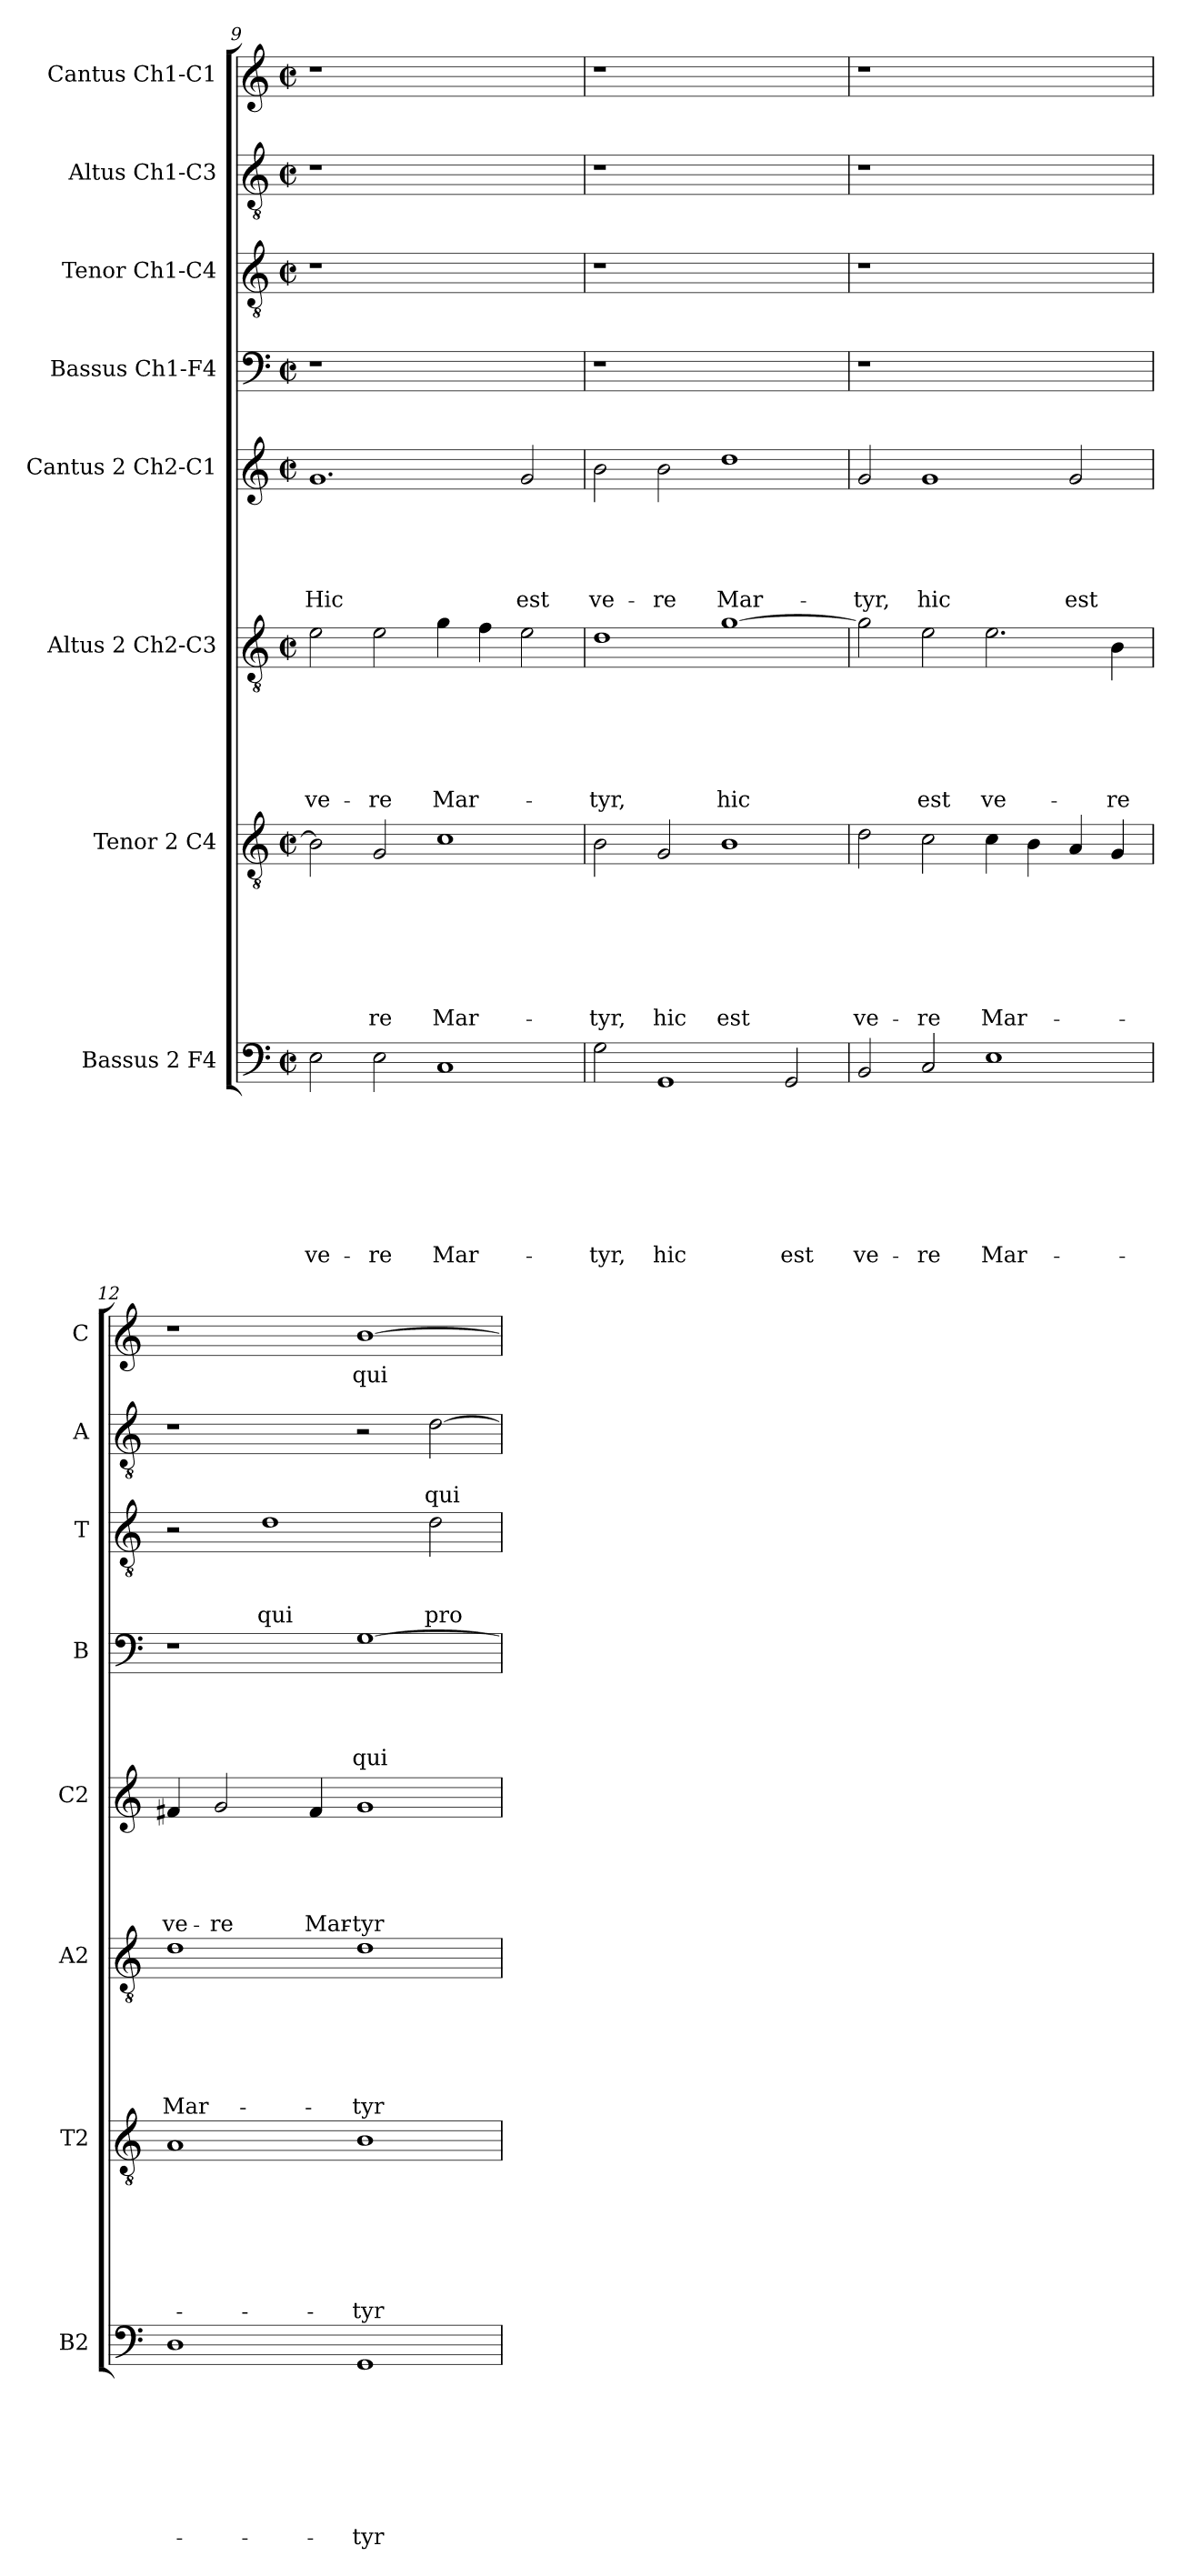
**kern	**text	**text	**text	**text	**text	**text	**text	**text	**kern	**text	**text	**text	**text	**text	**text	**text	**kern	**text	**text	**text	**text	**text	**text	**kern	**text	**text	**text	**text	**text	**kern	**text	**text	**text	**text	**kern	**text	**text	**text	**kern	**text	**text	**kern	**text
*part8	*part8	*part8	*part8	*part8	*part8	*part8	*part8	*part8	*part7	*part7	*part7	*part7	*part7	*part7	*part7	*part7	*part6	*part6	*part6	*part6	*part6	*part6	*part6	*part5	*part5	*part5	*part5	*part5	*part5	*part4	*part4	*part4	*part4	*part4	*part3	*part3	*part3	*part3	*part2	*part2	*part2	*part1	*part1
*staff8	*staff8	*staff8	*staff8	*staff8	*staff8	*staff8	*staff8	*staff8	*staff7	*staff7	*staff7	*staff7	*staff7	*staff7	*staff7	*staff7	*staff6	*staff6	*staff6	*staff6	*staff6	*staff6	*staff6	*staff5	*staff5	*staff5	*staff5	*staff5	*staff5	*staff4	*staff4	*staff4	*staff4	*staff4	*staff3	*staff3	*staff3	*staff3	*staff2	*staff2	*staff2	*staff1	*staff1
*I"Bassus 2 F4	*	*	*	*	*	*	*	*	*I"Tenor 2 C4	*	*	*	*	*	*	*	*I"Altus 2 Ch2-C3	*	*	*	*	*	*	*I"Cantus 2 Ch2-C1	*	*	*	*	*	*I"Bassus  Ch1-F4	*	*	*	*	*I"Tenor Ch1-C4	*	*	*	*I"Altus  Ch1-C3	*	*	*I"Cantus Ch1-C1	*
*I'B2	*	*	*	*	*	*	*	*	*I'T2	*	*	*	*	*	*	*	*I'A2	*	*	*	*	*	*	*I'C2	*	*	*	*	*	*I'B	*	*	*	*	*I'T	*	*	*	*I'A	*	*	*I'C	*
*clefF4	*	*	*	*	*	*	*	*	*clefGv2	*	*	*	*	*	*	*	*clefGv2	*	*	*	*	*	*	*clefG2	*	*	*	*	*	*clefF4	*	*	*	*	*clefGv2	*	*	*	*clefGv2	*	*	*clefG2	*
*k[]	*	*	*	*	*	*	*	*	*k[]	*	*	*	*	*	*	*	*k[]	*	*	*	*	*	*	*k[]	*	*	*	*	*	*k[]	*	*	*	*	*k[]	*	*	*	*k[]	*	*	*k[]	*
*C:	*	*	*	*	*	*	*	*	*C:	*	*	*	*	*	*	*	*C:	*	*	*	*	*	*	*C:	*	*	*	*	*	*C:	*	*	*	*	*C:	*	*	*	*C:	*	*	*C:	*
*M2/2	*	*	*	*	*	*	*	*	*M2/2	*	*	*	*	*	*	*	*M2/2	*	*	*	*	*	*	*M2/2	*	*	*	*	*	*M2/2	*	*	*	*	*M2/2	*	*	*	*M2/2	*	*	*M2/2	*
*met(c|)	*	*	*	*	*	*	*	*	*met(c|)	*	*	*	*	*	*	*	*met(c|)	*	*	*	*	*	*	*met(c|)	*	*	*	*	*	*met(c|)	*	*	*	*	*met(c|)	*	*	*	*met(c|)	*	*	*met(c|)	*
=9	=9	=9	=9	=9	=9	=9	=9	=9	=9	=9	=9	=9	=9	=9	=9	=9	=9	=9	=9	=9	=9	=9	=9	=9	=9	=9	=9	=9	=9	=9	=9	=9	=9	=9	=9	=9	=9	=9	=9	=9	=9	=9	=9
!	!	!	!	!	!	!	!	!LO:LY:b	!	!	!	!	!	!	!	!	!	!	!	!	!	!	!LO:LY:b	!	!	!	!	!	!LO:LY:b	!	!	!	!	!	!	!	!	!	!	!	!	!	!
2E\	.	.	.	.	.	.	.	ve-	2B\]	.	.	.	.	.	.	.	2e\	.	.	.	.	.	ve-	1.g	.	.	.	.	Hic	1r	.	.	.	.	1r	.	.	.	1r	.	.	1r	.
!	!	!	!	!	!	!	!	!LO:LY:b	!	!	!	!	!	!	!	!LO:LY:b	!	!	!	!	!	!	!LO:LY:b	!	!	!	!	!	!	!	!	!	!	!	!	!	!	!	!	!	!	!	!
2E\	.	.	.	.	.	.	.	-re	2G/	.	.	.	.	.	.	-re	2e\	.	.	.	.	.	-re	.	.	.	.	.	.	.	.	.	.	.	.	.	.	.	.	.	.	.	.
!	!	!	!	!	!	!	!	!LO:LY:b	!	!	!	!	!	!	!	!LO:LY:b	!	!	!	!	!	!	!LO:LY:b	!	!	!	!	!	!	!	!	!	!	!	!	!	!	!	!	!	!	!	!
1C	.	.	.	.	.	.	.	Mar-	1c	.	.	.	.	.	.	Mar-	4g\	.	.	.	.	.	Mar-	.	.	.	.	.	.	1ryy	.	.	.	.	1ryy	.	.	.	1ryy	.	.	1ryy	.
.	.	.	.	.	.	.	.	.	.	.	.	.	.	.	.	.	4f\	.	.	.	.	.	.	.	.	.	.	.	.	.	.	.	.	.	.	.	.	.	.	.	.	.	.
!	!	!	!	!	!	!	!	!	!	!	!	!	!	!	!	!	!	!	!	!	!	!	!	!	!	!	!	!	!LO:LY:b	!	!	!	!	!	!	!	!	!	!	!	!	!	!
.	.	.	.	.	.	.	.	.	.	.	.	.	.	.	.	.	2e\	.	.	.	.	.	.	2g/	.	.	.	.	est	.	.	.	.	.	.	.	.	.	.	.	.	.	.
=10	=10	=10	=10	=10	=10	=10	=10	=10	=10	=10	=10	=10	=10	=10	=10	=10	=10	=10	=10	=10	=10	=10	=10	=10	=10	=10	=10	=10	=10	=10	=10	=10	=10	=10	=10	=10	=10	=10	=10	=10	=10	=10	=10
!	!	!	!	!	!	!	!	!LO:LY:b	!	!	!	!	!	!	!	!LO:LY:b	!	!	!	!	!	!	!LO:LY:b	!	!	!	!	!	!LO:LY:b	!	!	!	!	!	!	!	!	!	!	!	!	!	!
2G\	.	.	.	.	.	.	.	-tyr,	2B\	.	.	.	.	.	.	-tyr,	1d	.	.	.	.	.	-tyr,	2b\	.	.	.	.	ve-	1r	.	.	.	.	1r	.	.	.	1r	.	.	1r	.
!	!	!	!	!	!	!	!	!LO:LY:b	!	!	!	!	!	!	!	!LO:LY:b	!	!	!	!	!	!	!	!	!	!	!	!	!LO:LY:b	!	!	!	!	!	!	!	!	!	!	!	!	!	!
1GG	.	.	.	.	.	.	.	hic	2G/	.	.	.	.	.	.	hic	.	.	.	.	.	.	.	2b\	.	.	.	.	-re	.	.	.	.	.	.	.	.	.	.	.	.	.	.
!	!	!	!	!	!	!	!	!	!	!	!	!	!	!	!	!LO:LY:b	!	!	!	!	!	!	!LO:LY:b	!	!	!	!	!	!LO:LY:b	!	!	!	!	!	!	!	!	!	!	!	!	!	!
.	.	.	.	.	.	.	.	.	1B	.	.	.	.	.	.	est	[1g	.	.	.	.	.	hic	1dd	.	.	.	.	Mar-	1ryy	.	.	.	.	1ryy	.	.	.	1ryy	.	.	1ryy	.
!	!	!	!	!	!	!	!	!LO:LY:b	!	!	!	!	!	!	!	!	!	!	!	!	!	!	!	!	!	!	!	!	!	!	!	!	!	!	!	!	!	!	!	!	!	!	!
2GG/	.	.	.	.	.	.	.	est	.	.	.	.	.	.	.	.	.	.	.	.	.	.	.	.	.	.	.	.	.	.	.	.	.	.	.	.	.	.	.	.	.	.	.
=11	=11	=11	=11	=11	=11	=11	=11	=11	=11	=11	=11	=11	=11	=11	=11	=11	=11	=11	=11	=11	=11	=11	=11	=11	=11	=11	=11	=11	=11	=11	=11	=11	=11	=11	=11	=11	=11	=11	=11	=11	=11	=11	=11
!	!	!	!	!	!	!	!	!LO:LY:b	!	!	!	!	!	!	!	!LO:LY:b	!	!	!	!	!	!	!	!	!	!	!	!	!LO:LY:b	!	!	!	!	!	!	!	!	!	!	!	!	!	!
2BB/	.	.	.	.	.	.	.	ve-	2d\	.	.	.	.	.	.	ve-	2g\]	.	.	.	.	.	.	2g/	.	.	.	.	-tyr,	1r	.	.	.	.	1r	.	.	.	1r	.	.	1r	.
!	!	!	!	!	!	!	!	!LO:LY:b	!	!	!	!	!	!	!	!LO:LY:b	!	!	!	!	!	!	!LO:LY:b	!	!	!	!	!	!LO:LY:b	!	!	!	!	!	!	!	!	!	!	!	!	!	!
2C/	.	.	.	.	.	.	.	-re	2c\	.	.	.	.	.	.	-re	2e\	.	.	.	.	.	est	1g	.	.	.	.	hic	.	.	.	.	.	.	.	.	.	.	.	.	.	.
!	!	!	!	!	!	!	!	!LO:LY:b	!	!	!	!	!	!	!	!LO:LY:b	!	!	!	!	!	!	!LO:LY:b	!	!	!	!	!	!	!	!	!	!	!	!	!	!	!	!	!	!	!	!
1E	.	.	.	.	.	.	.	Mar-	4c\	.	.	.	.	.	.	Mar-	2.e\	.	.	.	.	.	ve-	.	.	.	.	.	.	1ryy	.	.	.	.	1ryy	.	.	.	1ryy	.	.	1ryy	.
.	.	.	.	.	.	.	.	.	4B\	.	.	.	.	.	.	.	.	.	.	.	.	.	.	.	.	.	.	.	.	.	.	.	.	.	.	.	.	.	.	.	.	.	.
!	!	!	!	!	!	!	!	!	!	!	!	!	!	!	!	!	!	!	!	!	!	!	!	!	!	!	!	!	!LO:LY:b	!	!	!	!	!	!	!	!	!	!	!	!	!	!
.	.	.	.	.	.	.	.	.	4A/	.	.	.	.	.	.	.	.	.	.	.	.	.	.	2g/	.	.	.	.	est	.	.	.	.	.	.	.	.	.	.	.	.	.	.
!	!	!	!	!	!	!	!	!	!	!	!	!	!	!	!	!	!	!	!	!	!	!	!LO:LY:b	!	!	!	!	!	!	!	!	!	!	!	!	!	!	!	!	!	!	!	!
.	.	.	.	.	.	.	.	.	4G/	.	.	.	.	.	.	.	4B\	.	.	.	.	.	-re	.	.	.	.	.	.	.	.	.	.	.	.	.	.	.	.	.	.	.	.
=12	=12	=12	=12	=12	=12	=12	=12	=12	=12	=12	=12	=12	=12	=12	=12	=12	=12	=12	=12	=12	=12	=12	=12	=12	=12	=12	=12	=12	=12	=12	=12	=12	=12	=12	=12	=12	=12	=12	=12	=12	=12	=12	=12
!	!	!	!	!	!	!	!	!	!	!	!	!	!	!	!	!	!	!	!	!	!	!	!LO:LY:b	!	!	!	!	!	!LO:LY:b	!	!	!	!	!	!	!	!	!	!	!	!	!	!
1D	.	.	.	.	.	.	.	.	1A	.	.	.	.	.	.	.	1d	.	.	.	.	.	Mar-	4f#X/	.	.	.	.	ve-	1r	.	.	.	.	2r	.	.	.	1r	.	.	1r	.
!	!	!	!	!	!	!	!	!	!	!	!	!	!	!	!	!	!	!	!	!	!	!	!	!	!	!	!	!	!LO:LY:b	!	!	!	!	!	!	!	!	!	!	!	!	!	!
.	.	.	.	.	.	.	.	.	.	.	.	.	.	.	.	.	.	.	.	.	.	.	.	2g/	.	.	.	.	-re	.	.	.	.	.	.	.	.	.	.	.	.	.	.
!	!	!	!	!	!	!	!	!	!	!	!	!	!	!	!	!	!	!	!	!	!	!	!	!	!	!	!	!	!	!	!	!	!	!	!	!	!	!LO:LY:b	!	!	!	!	!
.	.	.	.	.	.	.	.	.	.	.	.	.	.	.	.	.	.	.	.	.	.	.	.	.	.	.	.	.	.	.	.	.	.	.	1d	.	.	qui	.	.	.	.	.
!	!	!	!	!	!	!	!	!	!	!	!	!	!	!	!	!	!	!	!	!	!	!	!	!	!	!	!	!	!LO:LY:b	!	!	!	!	!	!	!	!	!	!	!	!	!	!
.	.	.	.	.	.	.	.	.	.	.	.	.	.	.	.	.	.	.	.	.	.	.	.	4f#/	.	.	.	.	Mar-	.	.	.	.	.	.	.	.	.	.	.	.	.	.
!	!	!	!	!	!	!	!	!LO:LY:b	!	!	!	!	!	!	!	!LO:LY:b	!	!	!	!	!	!	!LO:LY:b	!	!	!	!	!	!LO:LY:b	!	!	!	!	!LO:LY:b	!	!	!	!	!	!	!	!	!LO:LY:b
1GG	.	.	.	.	.	.	.	-tyr	1B	.	.	.	.	.	.	-tyr	1d	.	.	.	.	.	-tyr	1g	.	.	.	.	-tyr	[1G	.	.	.	qui	.	.	.	.	2r	.	.	[1b	qui
!	!	!	!	!	!	!	!	!	!	!	!	!	!	!	!	!	!	!	!	!	!	!	!	!	!	!	!	!	!	!	!	!	!	!	!	!	!	!LO:LY:b	!	!	!LO:LY:b	!	!
.	.	.	.	.	.	.	.	.	.	.	.	.	.	.	.	.	.	.	.	.	.	.	.	.	.	.	.	.	.	.	.	.	.	.	2d\	.	.	pro	[2d\	.	qui	.	.
=	=	=	=	=	=	=	=	=	=	=	=	=	=	=	=	=	=	=	=	=	=	=	=	=	=	=	=	=	=	=	=	=	=	=	=	=	=	=	=	=	=	=	=
*-	*-	*-	*-	*-	*-	*-	*-	*-	*-	*-	*-	*-	*-	*-	*-	*-	*-	*-	*-	*-	*-	*-	*-	*-	*-	*-	*-	*-	*-	*-	*-	*-	*-	*-	*-	*-	*-	*-	*-	*-	*-	*-	*-
